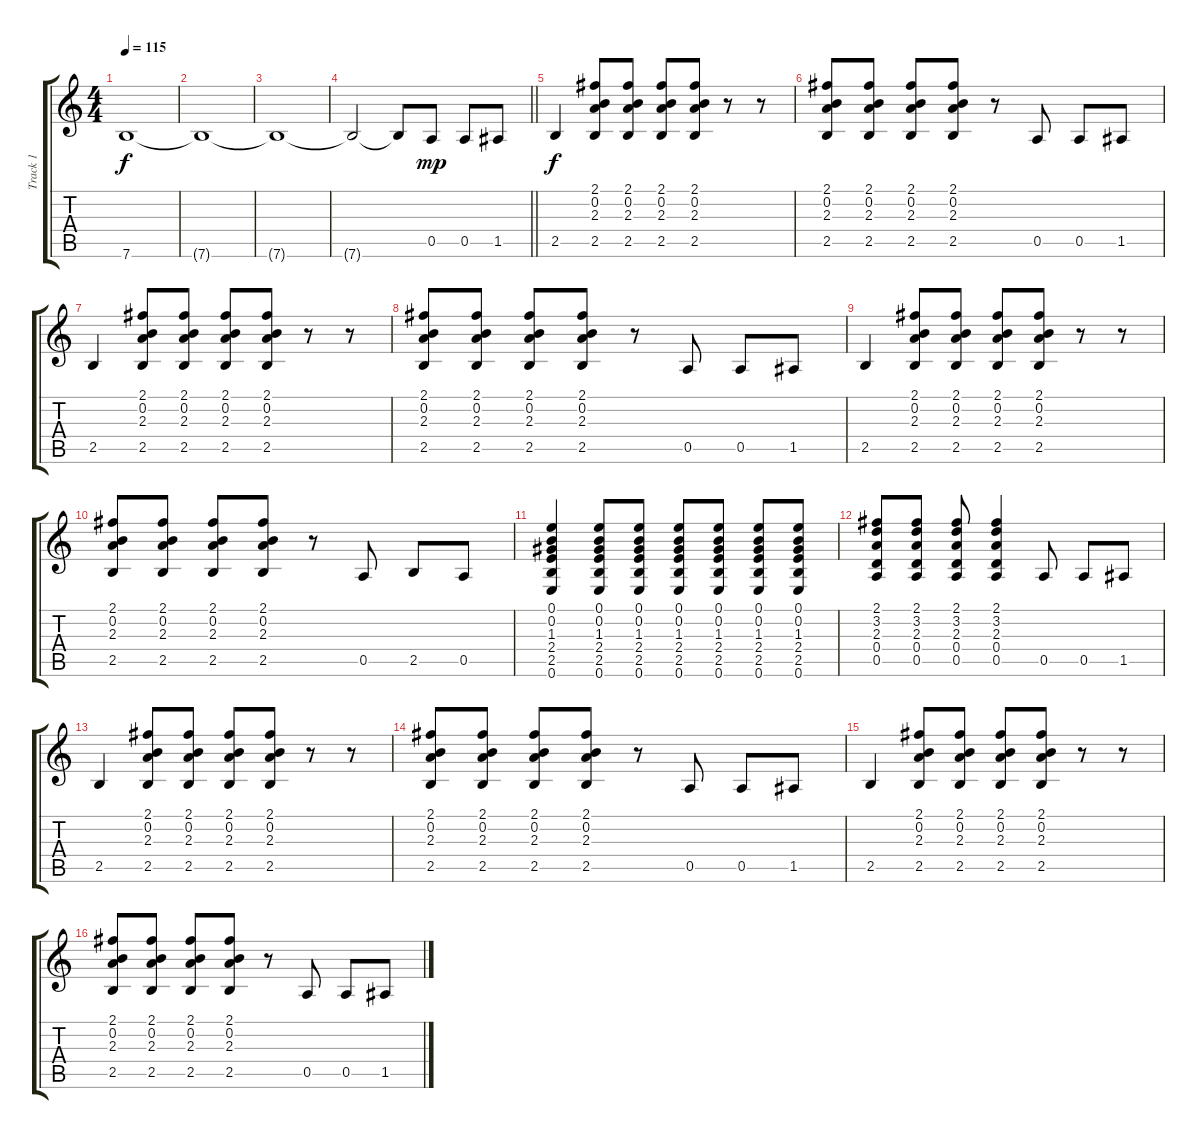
\track ("Track 1" "Track 1") {instrument electricguitarclean}
\staff {score tabs}
\tuning (E4 B3 G3 D3 A2 E2) {hide}
\ts (4 4)
\tempo 115
\clef g2
\ks c
7.6.1{dy f} |
7.6{t}.1 |
7.6{t}.1 |
\barLineRight lightlight
7.6{t}.2 7.6{t}.8 0.5.8{dy mp} 0.5.8 1.5.8 |
2.5.4{dy f} (2.1 0.2 2.3 2.5).8 (2.1 0.2 2.3 2.5).8 (2.1 0.2 2.3 2.5).8 (2.1 0.2 2.3 2.5).8 r.8 r.8 |
(2.1 0.2 2.3 2.5).8 (2.1 0.2 2.3 2.5).8 (2.1 0.2 2.3 2.5).8 (2.1 0.2 2.3 2.5).8 r.8 0.5.8 0.5.8 1.5.8 |
2.5.4 (2.1 0.2 2.3 2.5).8 (2.1 0.2 2.3 2.5).8 (2.1 0.2 2.3 2.5).8 (2.1 0.2 2.3 2.5).8 r.8 r.8 |
(2.1 0.2 2.3 2.5).8 (2.1 0.2 2.3 2.5).8 (2.1 0.2 2.3 2.5).8 (2.1 0.2 2.3 2.5).8 r.8 0.5.8 0.5.8 1.5.8 |
2.5.4 (2.1 0.2 2.3 2.5).8 (2.1 0.2 2.3 2.5).8 (2.1 0.2 2.3 2.5).8 (2.1 0.2 2.3 2.5).8 r.8 r.8 |
(2.1 0.2 2.3 2.5).8 (2.1 0.2 2.3 2.5).8 (2.1 0.2 2.3 2.5).8 (2.1 0.2 2.3 2.5).8 r.8 0.5.8 2.5.8 0.5.8 |
(0.1 0.2 1.3 2.4 2.5 0.6).4 (0.1 0.2 1.3 2.4 2.5 0.6).8 (0.1 0.2 1.3 2.4 2.5 0.6).8 (0.1 0.2 1.3 2.4 2.5 0.6).8 (0.1 0.2 1.3 2.4 2.5 0.6).8 (0.1 0.2 1.3 2.4 2.5 0.6).8 (0.1 0.2 1.3 2.4 2.5 0.6).8 |
(2.1 3.2 2.3 0.4 0.5).8 (2.1 3.2 2.3 0.4 0.5).8 (2.1 3.2 2.3 0.4 0.5).8 (2.1 3.2 2.3 0.4 0.5).4 0.5.8 0.5.8 1.5.8 |
2.5.4 (2.1 0.2 2.3 2.5).8 (2.1 0.2 2.3 2.5).8 (2.1 0.2 2.3 2.5).8 (2.1 0.2 2.3 2.5).8 r.8 r.8 |
(2.1 0.2 2.3 2.5).8 (2.1 0.2 2.3 2.5).8 (2.1 0.2 2.3 2.5).8 (2.1 0.2 2.3 2.5).8 r.8 0.5.8 0.5.8 1.5.8 |
2.5.4 (2.1 0.2 2.3 2.5).8 (2.1 0.2 2.3 2.5).8 (2.1 0.2 2.3 2.5).8 (2.1 0.2 2.3 2.5).8 r.8 r.8 |
(2.1 0.2 2.3 2.5).8 (2.1 0.2 2.3 2.5).8 (2.1 0.2 2.3 2.5).8 (2.1 0.2 2.3 2.5).8 r.8 0.5.8 0.5.8 1.5.8
